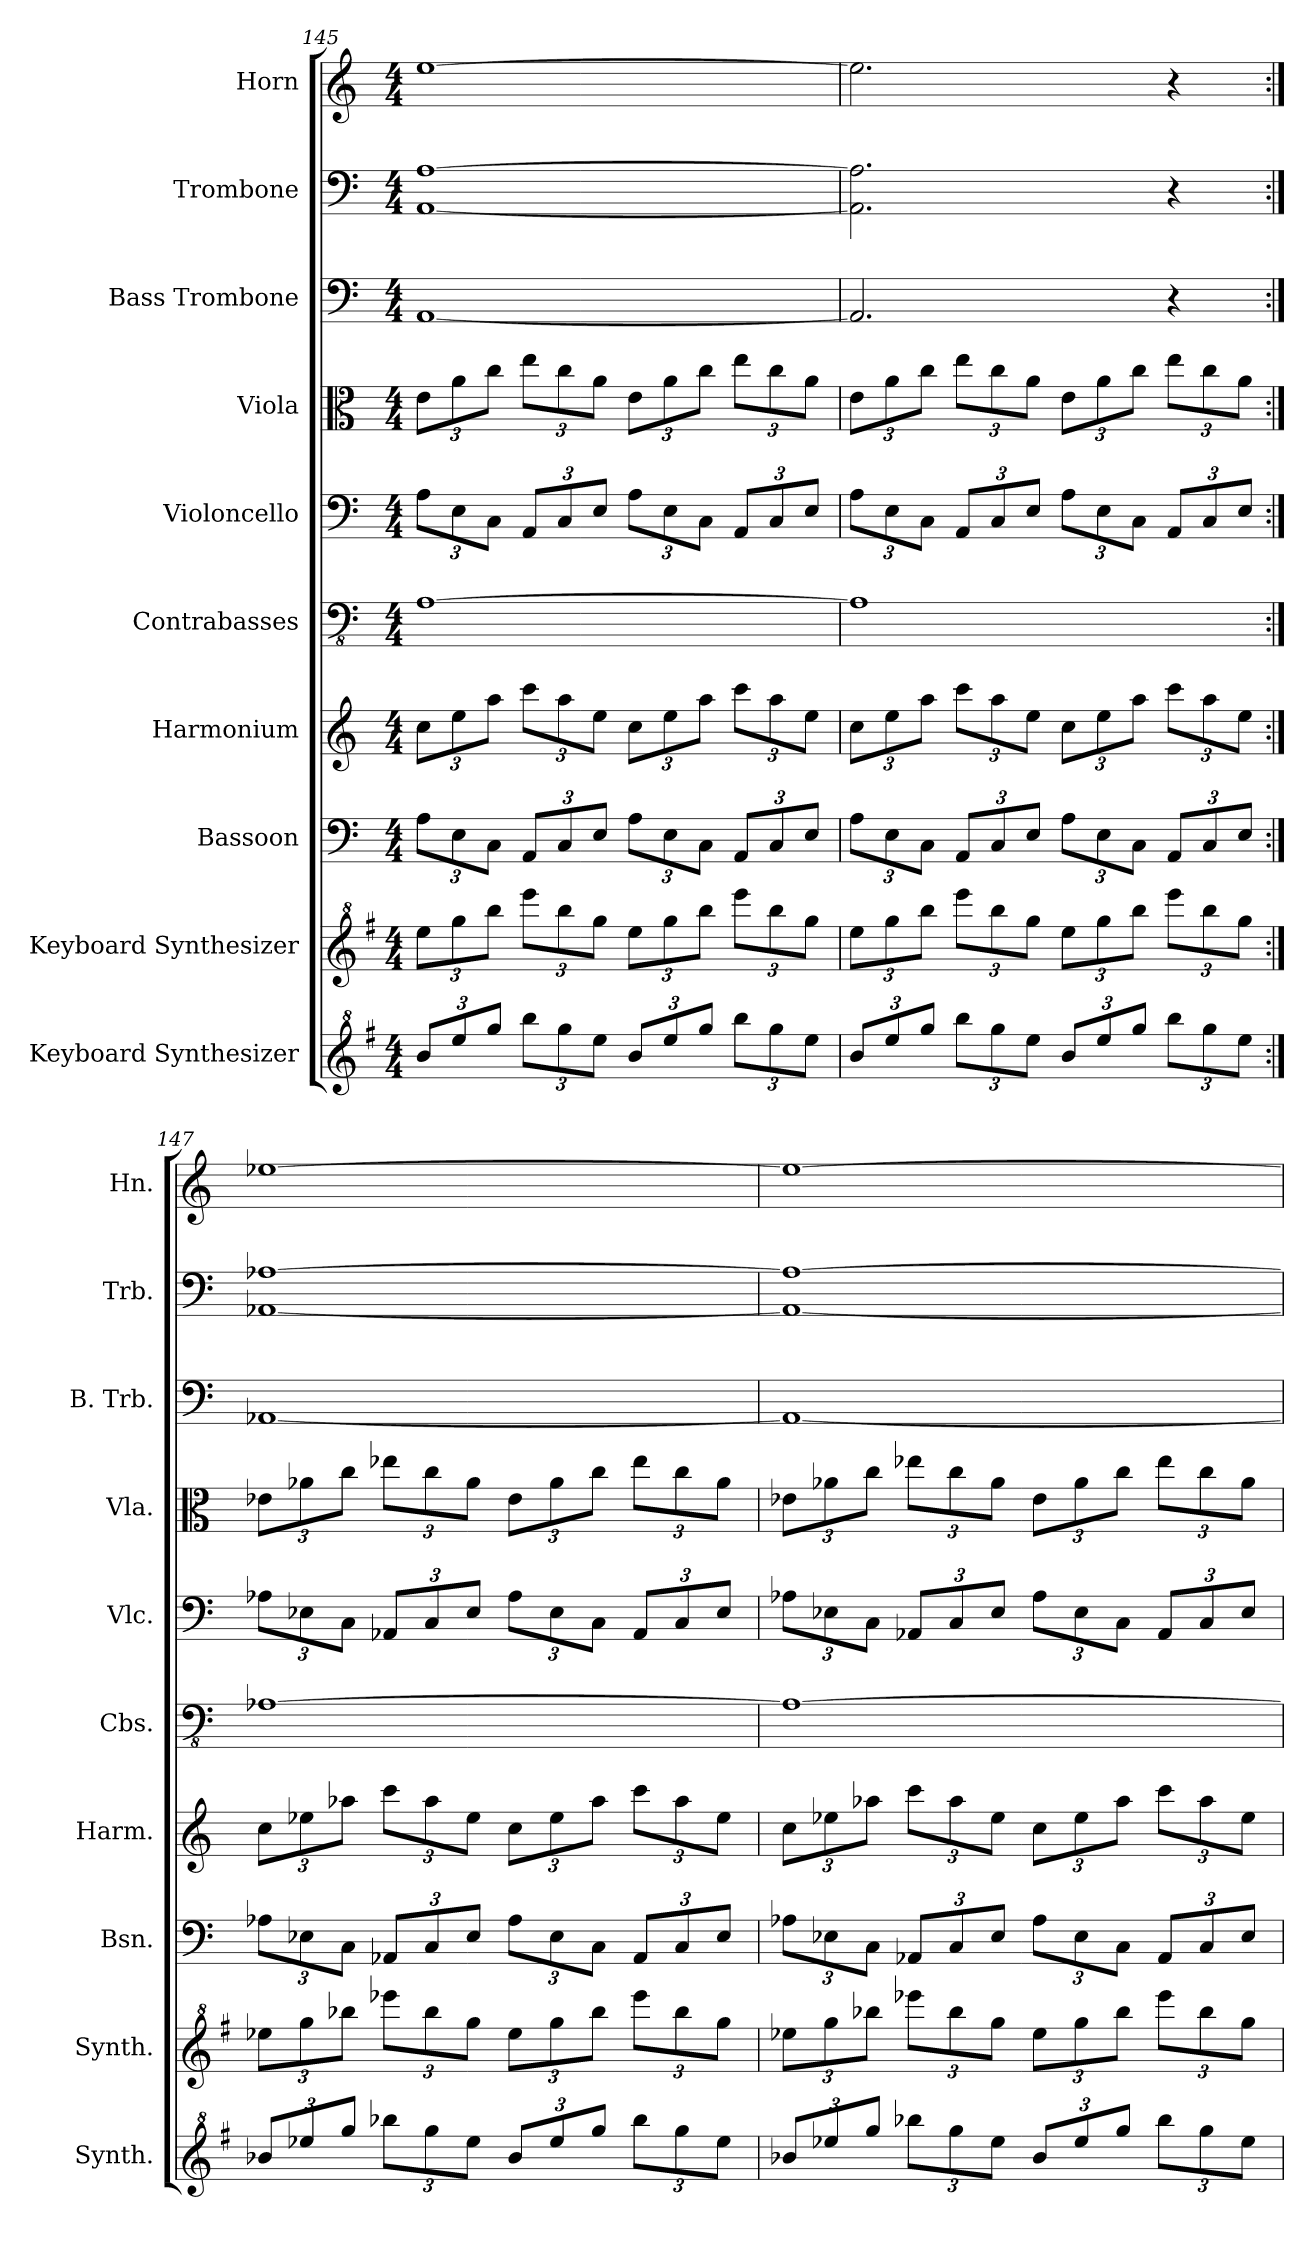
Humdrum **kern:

**kern	**kern	**kern	**kern	**kern	**kern	**kern	**kern	**kern	**kern
*part10	*part9	*part8	*part7	*part6	*part5	*part4	*part3	*part2	*part1
*staff10	*staff9	*staff8	*staff7	*staff6	*staff5	*staff4	*staff3	*staff2	*staff1
*I"Keyboard Synthesizer	*I"Keyboard Synthesizer	*I"Bassoon	*I"Harmonium	*I"Contrabasses	*I"Violoncello	*I"Viola	*I"Bass Trombone	*I"Trombone	*I"Horn
*I'Synth.	*I'Synth.	*I'Bsn.	*I'Harm.	*I'Cbs.	*I'Vlc.	*I'Vla.	*I'B. Trb.	*I'Trb.	*I'Hn.
*clefG^2	*clefG^2	*clefF4	*clefG2	*clefFv4	*clefF4	*clefC3	*clefF4	*clefF4	*clefG2
*ITrd4c7	*ITrd4c7	*	*	*	*	*	*	*	*ITrd4c7
*k[]	*k[]	*k[]	*k[]	*k[]	*k[]	*k[]	*k[]	*k[]	*k[b-]
*M4/4	*M4/4	*M4/4	*M4/4	*M4/4	*M4/4	*M4/4	*M4/4	*M4/4	*M4/4
*Xbrackettup	*Xbrackettup	*Xbrackettup	*Xbrackettup	*	*Xbrackettup	*Xbrackettup	*	*	*
=145	=145	=145	=145	=145	=145	=145	=145	=145	=145
12ee/L	12aa\L	12A\L	12cc\L	[1AA	12A\L	12e\L	[1AA	[1AA [1A	[1a
12aa/	12ccc\	12E\	12ee\	.	12E\	12a\	.	.	.
12ccc/J	12eee\J	12C\J	12aa\J	.	12C\J	12cc\J	.	.	.
12eee\L	12aaa\L	12AA/L	12ccc\L	.	12AA/L	12ee\L	.	.	.
12ccc\	12eee\	12C/	12aa\	.	12C/	12cc\	.	.	.
12aa\J	12ccc\J	12E/J	12ee\J	.	12E/J	12a\J	.	.	.
12ee/L	12aa\L	12A\L	12cc\L	.	12A\L	12e\L	.	.	.
12aa/	12ccc\	12E\	12ee\	.	12E\	12a\	.	.	.
12ccc/J	12eee\J	12C\J	12aa\J	.	12C\J	12cc\J	.	.	.
12eee\L	12aaa\L	12AA/L	12ccc\L	.	12AA/L	12ee\L	.	.	.
12ccc\	12eee\	12C/	12aa\	.	12C/	12cc\	.	.	.
12aa\J	12ccc\J	12E/J	12ee\J	.	12E/J	12a\J	.	.	.
=146	=146	=146	=146	=146	=146	=146	=146	=146	=146
12ee/L	12aa\L	12A\L	12cc\L	1AA]	12A\L	12e\L	2.AA/]	2.AA\] 2.A\]	2.a\]
12aa/	12ccc\	12E\	12ee\	.	12E\	12a\	.	.	.
12ccc/J	12eee\J	12C\J	12aa\J	.	12C\J	12cc\J	.	.	.
12eee\L	12aaa\L	12AA/L	12ccc\L	.	12AA/L	12ee\L	.	.	.
12ccc\	12eee\	12C/	12aa\	.	12C/	12cc\	.	.	.
12aa\J	12ccc\J	12E/J	12ee\J	.	12E/J	12a\J	.	.	.
12ee/L	12aa\L	12A\L	12cc\L	.	12A\L	12e\L	.	.	.
12aa/	12ccc\	12E\	12ee\	.	12E\	12a\	.	.	.
12ccc/J	12eee\J	12C\J	12aa\J	.	12C\J	12cc\J	.	.	.
12eee\L	12aaa\L	12AA/L	12ccc\L	.	12AA/L	12ee\L	4r	4r	4r
12ccc\	12eee\	12C/	12aa\	.	12C/	12cc\	.	.	.
12aa\J	12ccc\J	12E/J	12ee\J	.	12E/J	12a\J	.	.	.
!!LO:LB:g=z
=147:|!	=147:|!	=147:|!	=147:|!	=147:|!	=147:|!	=147:|!	=147:|!	=147:|!	=147:|!
12ee-X/L	12aa-X\L	12A-X\L	12cc\L	[1AA-X	12A-X\L	12e-X\L	[1AA-X	[1AA-X [1A-X	[1a-X
12aa-X/	12ccc\	12E-X\	12ee-X\	.	12E-X\	12a-X\	.	.	.
12ccc/J	12eee-X\J	12C\J	12aa-X\J	.	12C\J	12cc\J	.	.	.
12eee-X\L	12aaa-X\L	12AA-X/L	12ccc\L	.	12AA-X/L	12ee-X\L	.	.	.
12ccc\	12eee-\	12C/	12aa-\	.	12C/	12cc\	.	.	.
12aa-\J	12ccc\J	12E-/J	12ee-\J	.	12E-/J	12a-\J	.	.	.
12ee-/L	12aa-\L	12A-\L	12cc\L	.	12A-\L	12e-\L	.	.	.
12aa-/	12ccc\	12E-\	12ee-\	.	12E-\	12a-\	.	.	.
12ccc/J	12eee-\J	12C\J	12aa-\J	.	12C\J	12cc\J	.	.	.
12eee-\L	12aaa-\L	12AA-/L	12ccc\L	.	12AA-/L	12ee-\L	.	.	.
12ccc\	12eee-\	12C/	12aa-\	.	12C/	12cc\	.	.	.
12aa-\J	12ccc\J	12E-/J	12ee-\J	.	12E-/J	12a-\J	.	.	.
=148	=148	=148	=148	=148	=148	=148	=148	=148	=148
12ee-X/L	12aa-X\L	12A-X\L	12cc\L	1AA-_	12A-X\L	12e-X\L	1AA-_	1AA-_ 1A-_	1a-_
12aa-X/	12ccc\	12E-X\	12ee-X\	.	12E-X\	12a-X\	.	.	.
12ccc/J	12eee-X\J	12C\J	12aa-X\J	.	12C\J	12cc\J	.	.	.
12eee-X\L	12aaa-X\L	12AA-X/L	12ccc\L	.	12AA-X/L	12ee-X\L	.	.	.
12ccc\	12eee-\	12C/	12aa-\	.	12C/	12cc\	.	.	.
12aa-\J	12ccc\J	12E-/J	12ee-\J	.	12E-/J	12a-\J	.	.	.
12ee-/L	12aa-\L	12A-\L	12cc\L	.	12A-\L	12e-\L	.	.	.
12aa-/	12ccc\	12E-\	12ee-\	.	12E-\	12a-\	.	.	.
12ccc/J	12eee-\J	12C\J	12aa-\J	.	12C\J	12cc\J	.	.	.
12eee-\L	12aaa-\L	12AA-/L	12ccc\L	.	12AA-/L	12ee-\L	.	.	.
12ccc\	12eee-\	12C/	12aa-\	.	12C/	12cc\	.	.	.
12aa-\J	12ccc\J	12E-/J	12ee-\J	.	12E-/J	12a-\J	.	.	.
=	=	=	=	=	=	=	=	=	=
*-	*-	*-	*-	*-	*-	*-	*-	*-	*-
